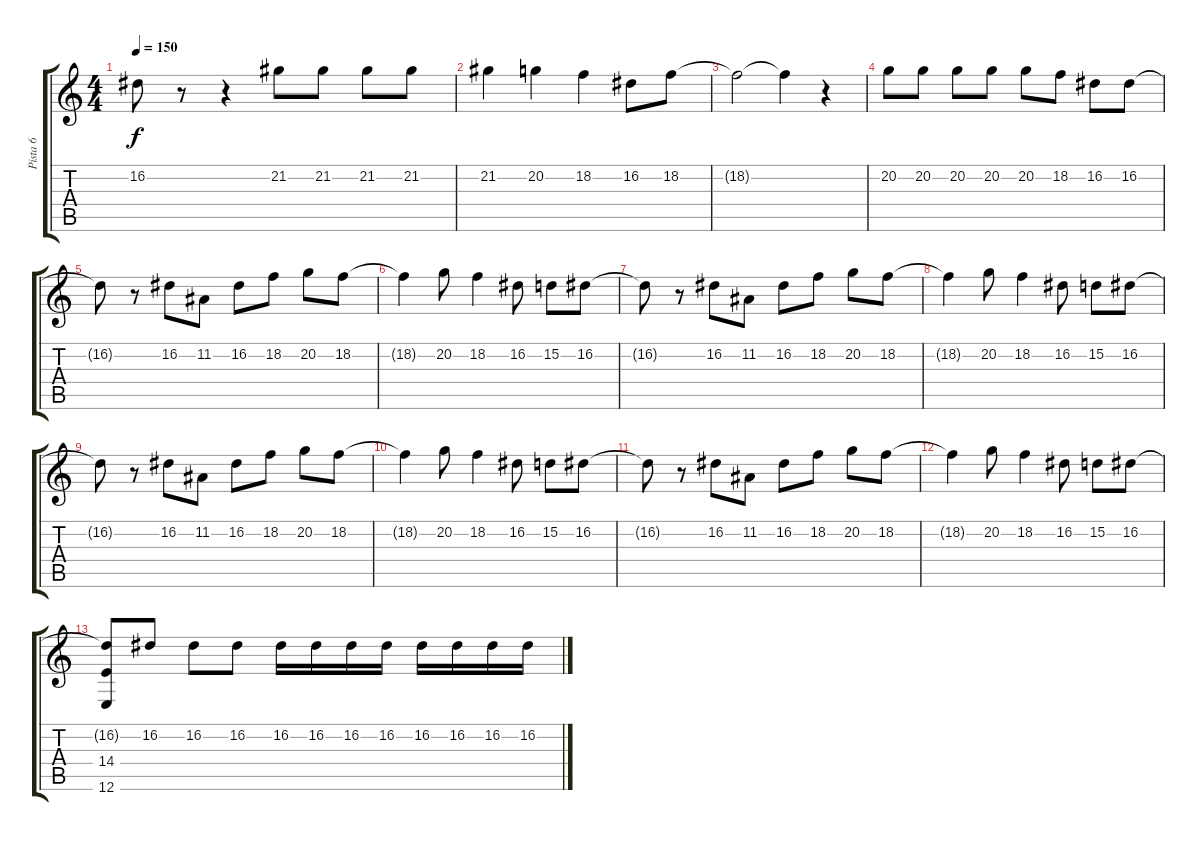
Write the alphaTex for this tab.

\track ("Pista 6" "Pista 6") {instrument trumpet}
\staff {score tabs}
\tuning (E4 B3 G3 D3 A2 E2) {hide}
\ts (4 4)
\tempo 150
\clef g2
\ks c
16.2{t}.8{dy f} r.8 r.4 21.2.8 21.2.8 21.2.8 21.2.8 |
21.2.4 20.2.4 18.2.4 16.2.8 18.2.8 |
18.2{t}.2 18.2{t}.4 r.4 |
20.2.8 20.2.8 20.2.8 20.2.8 20.2.8 18.2.8 16.2.8 16.2.8 |
16.2{t}.8 r.8 16.2.8 11.2.8 16.2.8 18.2.8 20.2.8 18.2.8 |
18.2{t}.4 20.2.8 18.2.4 16.2.8 15.2.8 16.2.8 |
16.2{t}.8 r.8 16.2.8 11.2.8 16.2.8 18.2.8 20.2.8 18.2.8 |
18.2{t}.4 20.2.8 18.2.4 16.2.8 15.2.8 16.2.8 |
16.2{t}.8 r.8 16.2.8 11.2.8 16.2.8 18.2.8 20.2.8 18.2.8 |
18.2{t}.4 20.2.8 18.2.4 16.2.8 15.2.8 16.2.8 |
16.2{t}.8 r.8 16.2.8 11.2.8 16.2.8 18.2.8 20.2.8 18.2.8 |
18.2{t}.4 20.2.8 18.2.4 16.2.8 15.2.8 16.2.8 |
(16.2{t} 14.4 12.6).8 16.2.8 16.2.8 16.2.8 16.2.16 16.2.16 16.2.16 16.2.16 16.2.16 16.2.16 16.2.16 16.2.16
